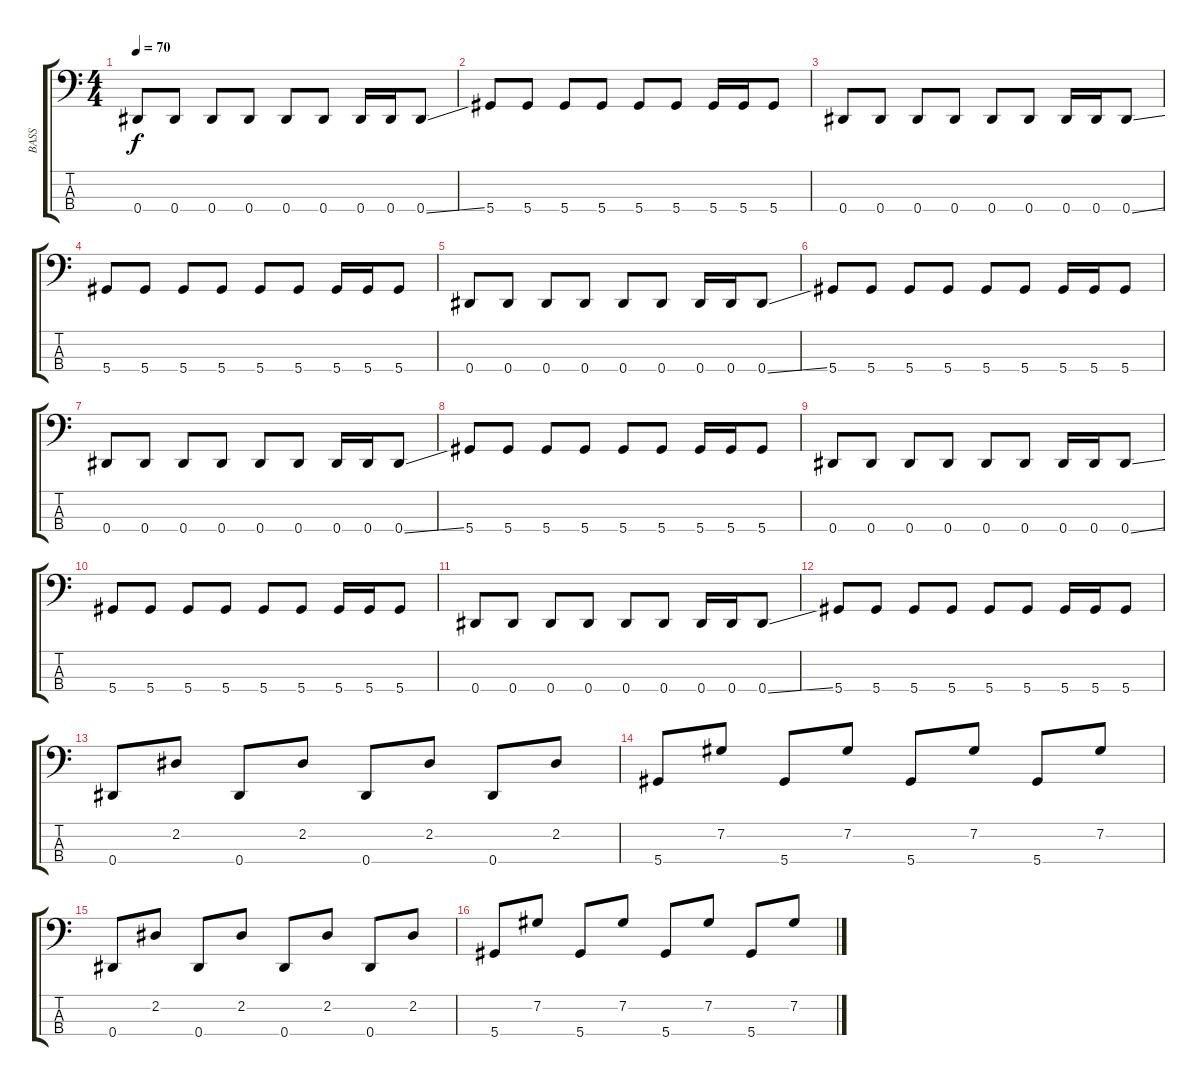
\track ("BASS" "BASS") {instrument electricbasspick}
\staff {score tabs}
\tuning (Gb2 Db2 Ab1 Eb1) {hide}
\ts (4 4)
\tempo 70
\clef f4
\ks c
0.4.8{dy f} 0.4.8 0.4.8 0.4.8 0.4.8 0.4.8 0.4.16 0.4.16 0.4{ss}.8 |
5.4.8 5.4.8 5.4.8 5.4.8 5.4.8 5.4.8 5.4.16 5.4.16 5.4.8 |
0.4.8 0.4.8 0.4.8 0.4.8 0.4.8 0.4.8 0.4.16 0.4.16 0.4{ss}.8 |
5.4.8 5.4.8 5.4.8 5.4.8 5.4.8 5.4.8 5.4.16 5.4.16 5.4.8 |
0.4.8 0.4.8 0.4.8 0.4.8 0.4.8 0.4.8 0.4.16 0.4.16 0.4{ss}.8 |
5.4.8 5.4.8 5.4.8 5.4.8 5.4.8 5.4.8 5.4.16 5.4.16 5.4.8 |
0.4.8 0.4.8 0.4.8 0.4.8 0.4.8 0.4.8 0.4.16 0.4.16 0.4{ss}.8 |
5.4.8 5.4.8 5.4.8 5.4.8 5.4.8 5.4.8 5.4.16 5.4.16 5.4.8 |
0.4.8 0.4.8 0.4.8 0.4.8 0.4.8 0.4.8 0.4.16 0.4.16 0.4{ss}.8 |
5.4.8 5.4.8 5.4.8 5.4.8 5.4.8 5.4.8 5.4.16 5.4.16 5.4.8 |
0.4.8 0.4.8 0.4.8 0.4.8 0.4.8 0.4.8 0.4.16 0.4.16 0.4{ss}.8 |
5.4.8 5.4.8 5.4.8 5.4.8 5.4.8 5.4.8 5.4.16 5.4.16 5.4.8 |
0.4.8 2.2.8 0.4.8 2.2.8 0.4.8 2.2.8 0.4.8 2.2.8 |
5.4.8 7.2.8 5.4.8 7.2.8 5.4.8 7.2.8 5.4.8 7.2.8 |
0.4.8 2.2.8 0.4.8 2.2.8 0.4.8 2.2.8 0.4.8 2.2.8 |
5.4.8 7.2.8 5.4.8 7.2.8 5.4.8 7.2.8 5.4.8 7.2.8
